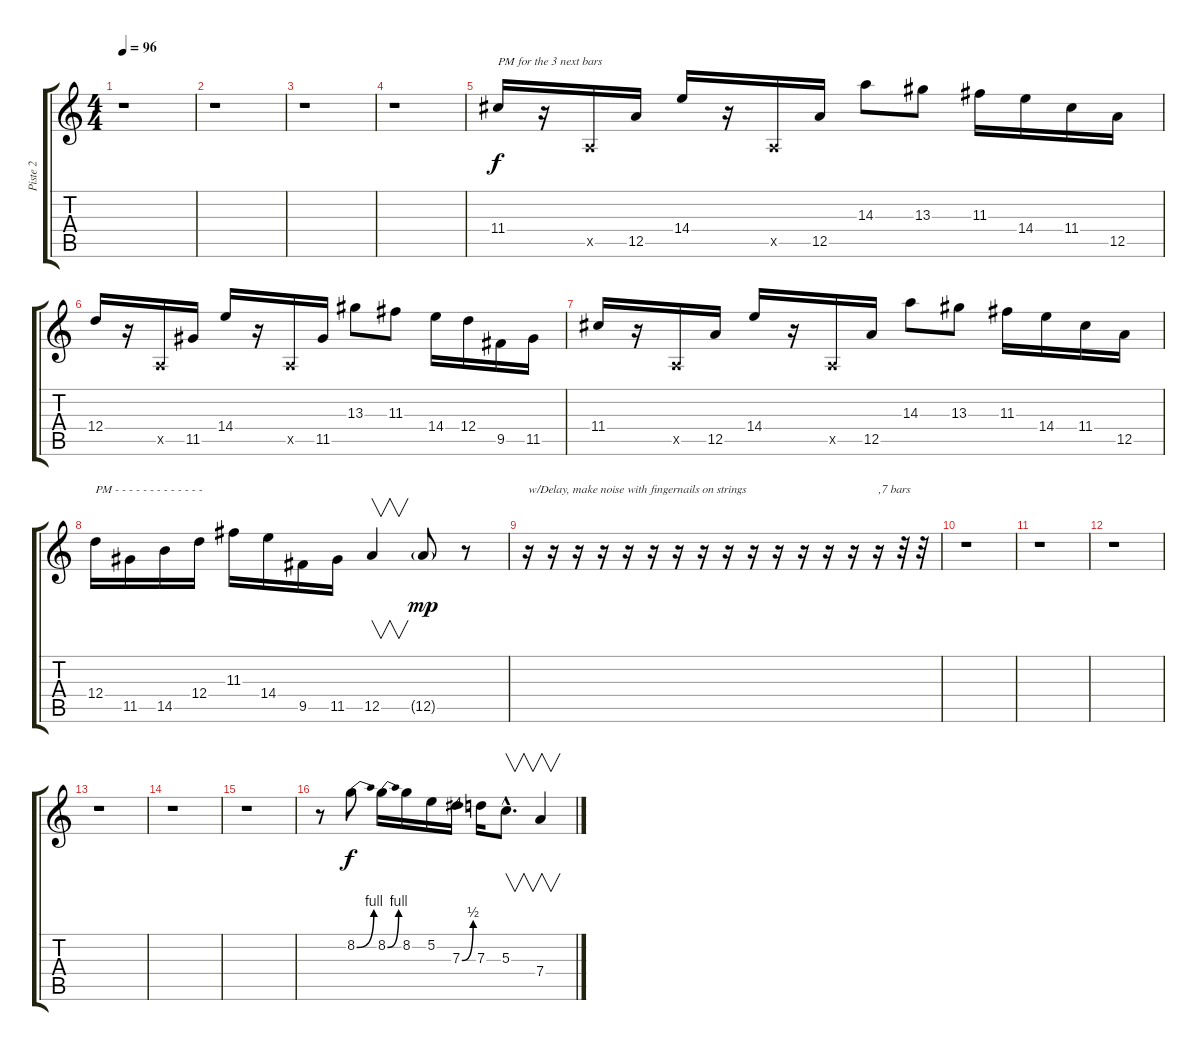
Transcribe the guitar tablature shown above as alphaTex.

\track ("Piste 2" "Piste 2") {instrument overdrivenguitar}
\staff {score tabs}
\tuning (E4 B3 G3 D3 A2 E2) {hide}
\ts (4 4)
\tempo 96
\clef g2
\ks c
r.1{dy f} |
r.1 |
r.1 |
r.1 |
11.4.16{txt "PM for the 3 next bars"} r.16 0.5{x}.16 12.5.16 14.4.16 r.16 0.5{x}.16 12.5.16 14.3.8 13.3.8 11.3.16 14.4.16 11.4.16 12.5.16 |
12.4.16 r.16 0.5{x}.16 11.5.16 14.4.16 r.16 0.5{x}.16 11.5.16 13.3.8 11.3.8 14.4.16 12.4.16 9.5.16 11.5.16 |
11.4.16 r.16 0.5{x}.16 12.5.16 14.4.16 r.16 0.5{x}.16 12.5.16 14.3.8 13.3.8 11.3.16 14.4.16 11.4.16 12.5.16 |
12.4.16{txt "PM - - - - - - - - - - - - -"} 11.5.16 14.5.16 12.4.16 11.3.16 14.4.16 9.5.16 11.5.16 12.5.4{v} 12.5{g}.8{dy mp} r.8 |
r.16{txt "w/Delay, make noise with fingernails on strings"} r.16 r.16 r.16 r.16 r.16 r.16 r.16 r.16 r.16 r.16 r.16 r.16 r.16 r.16{txt ",7 bars"} r.32 r.32 |
r.1 |
r.1 |
r.1 |
r.1 |
r.1 |
r.1 |
r.8 8.2{be (bend 0 0 60 4)}.8{dy f} 8.2{be (bend 0 0 60 4)}.16 8.2.16 5.2.16 7.3{be (bend 0 0 60 2)}.16 7.3.16 5.3{hac}.8{v d} 7.4.4{v}
